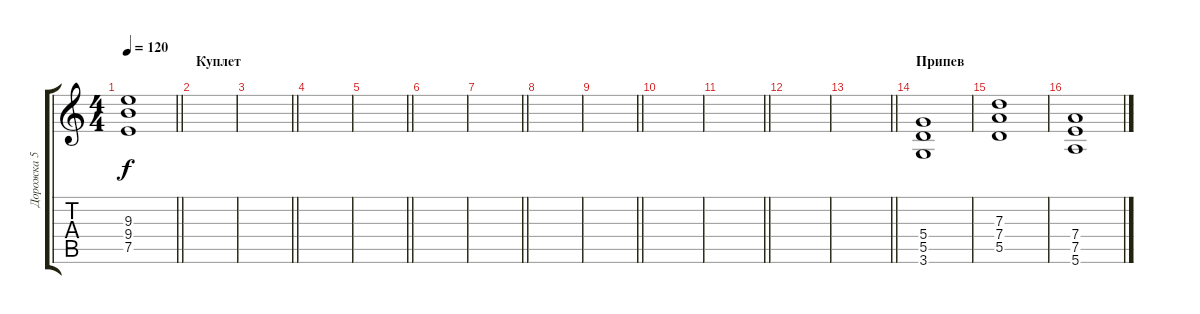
\track ("Дорожка 5" "Дорожка 5") {instrument distortionguitar}
\staff {score tabs}
\tuning (E4 B3 G3 D3 A2 E2) {hide}
\ts (4 4)
\tempo 120
\clef g2
\barLineRight lightlight
\ks c
(9.3{t} 9.4{t} 7.5{t}).1{dy f} |
\section ("" "Куплет")
|
\barLineRight lightlight
|
|
\barLineRight lightlight
|
|
\barLineRight lightlight
|
|
\barLineRight lightlight
|
|
\barLineRight lightlight
|
|
\barLineRight lightlight
|
\section ("" "Припев")
(5.4 5.5 3.6).1 |
(7.3 7.4 5.5).1 |
(7.4 7.5 5.6).1
